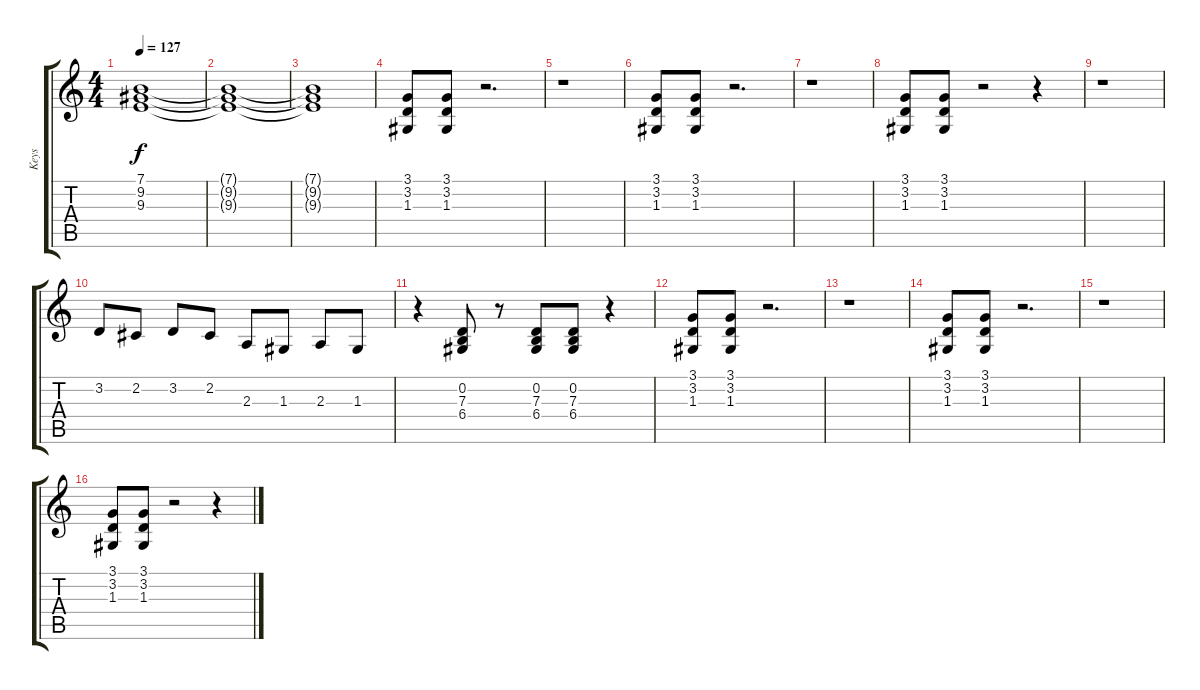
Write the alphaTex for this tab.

\track ("Keys" "Keys") {instrument rockorgan}
\staff {score tabs}
\tuning (E4 B3 G3 D3 A2 E2) {hide}
\ts (4 4)
\tempo 127
\clef g2
\ks c
(7.1{t} 9.2{t} 9.3{t}).1{dy f} |
(7.1{t} 9.2{t} 9.3{t}).1 |
(7.1{t} 9.2{t} 9.3{t}).1 |
(3.1 3.2 1.3).8 (3.1 3.2 1.3).8 r.2{d} |
r.1 |
(3.1 3.2 1.3).8 (3.1 3.2 1.3).8 r.2{d} |
r.1 |
(3.1 3.2 1.3).8 (3.1 3.2 1.3).8 r.2 r.4 |
r.1 |
3.2.8 2.2.8 3.2.8 2.2.8 2.3.8 1.3.8 2.3.8 1.3.8 |
r.4 (0.2 7.3 6.4).8 r.8 (0.2 7.3 6.4).8 (0.2 7.3 6.4).8 r.4 |
(3.1 3.2 1.3).8 (3.1 3.2 1.3).8 r.2{d} |
r.1 |
(3.1 3.2 1.3).8 (3.1 3.2 1.3).8 r.2{d} |
r.1 |
(3.1 3.2 1.3).8 (3.1 3.2 1.3).8 r.2 r.4
